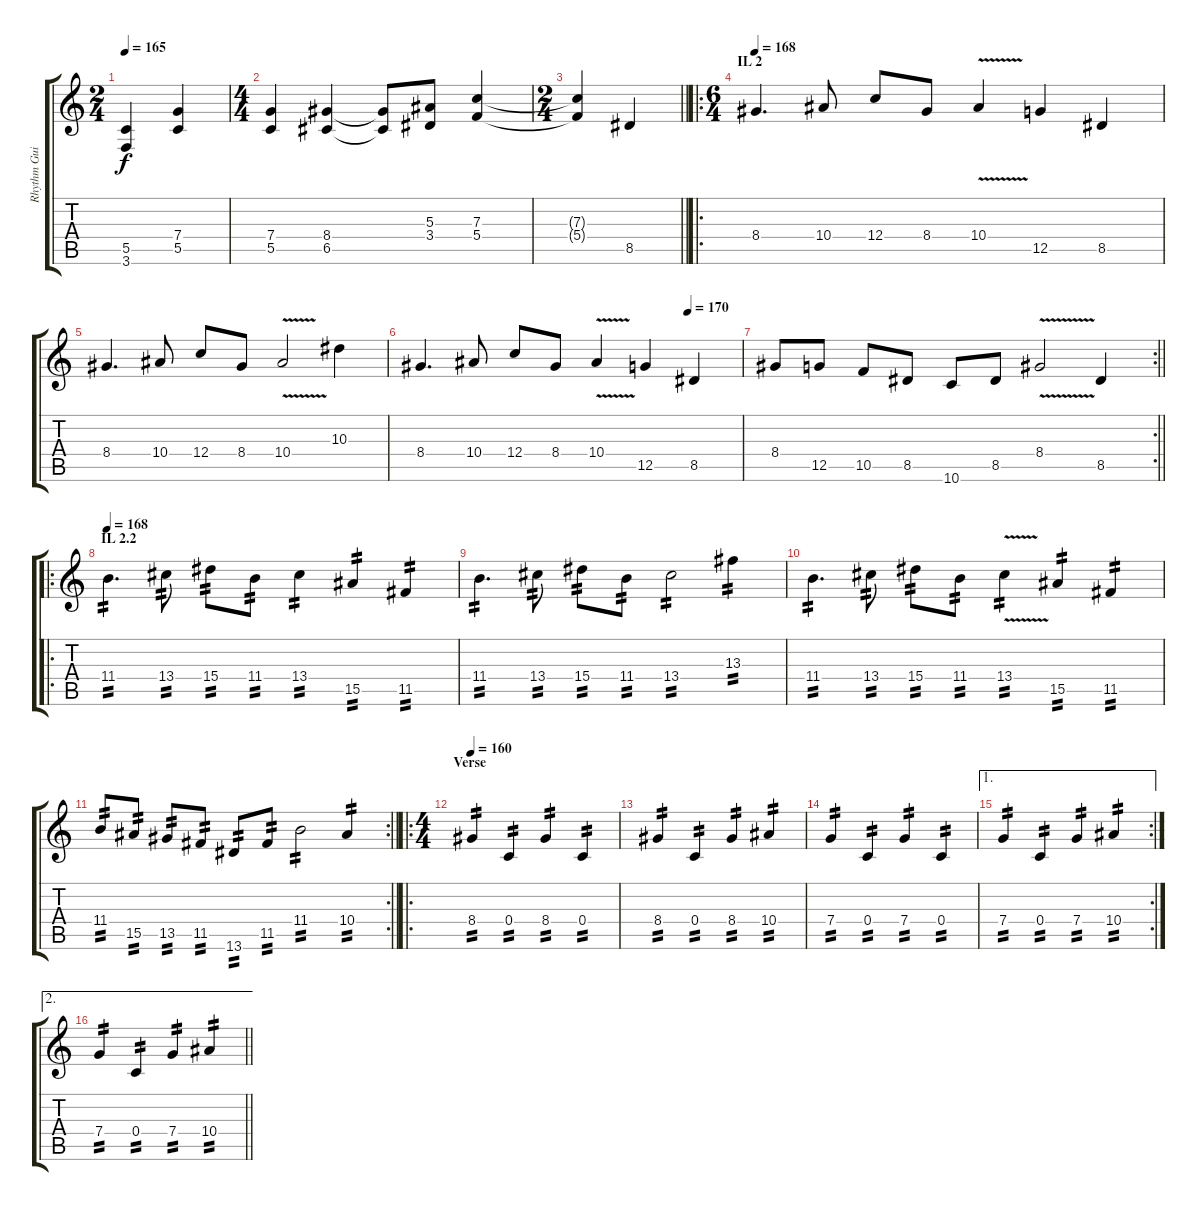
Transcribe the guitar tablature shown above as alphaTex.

\track ("Rhythm Guitar" "Rhythm Gui") {instrument overdrivenguitar}
\staff {score tabs}
\tuning (D4 A3 F3 C3 G2 D2) {hide}
\ts (2 4)
\tempo 165
\clef g2
\ks c
(5.5{t} 3.6{t}).4{dy f} (7.4 5.5).4 |
\ts (4 4)
(7.4 5.5).4 (8.4 6.5).4 (8.4{t} 6.5{t}).8 (5.3 3.4).8 (7.3 5.4).4 |
\ts (2 4)
\barLineRight lightlight
(7.3{t} 5.4{t}).4 8.5.4 |
\ro
\ts (6 4)
\section ("" "IL 2")
\tempo 168
8.4.4{d} 10.4.8 12.4.8 8.4.8 10.4{v}.4 12.5.4 8.5.4 |
8.4.4{d} 10.4.8 12.4.8 8.4.8 10.4{v}.2 10.3.4 |
\tempo (170 0.8333333333333334)
8.4.4{d} 10.4.8 12.4.8 8.4.8 10.4{v}.4 12.5.4 8.5.4 |
\rc 2
\barLineRight lightlight
8.4.8 12.5.8 10.5.8 8.5.8 10.6.8 8.5.8 8.4{v}.2 8.5.4 |
\ro
\section ("" "IL 2.2")
\tempo 168
11.4.4{d tp 2} 13.4.8{tp 2} 15.4.8{tp 2} 11.4.8{tp 2} 13.4.4{tp 2} 15.5.4{tp 2} 11.5.4{tp 2} |
11.4.4{d tp 2} 13.4.8{tp 2} 15.4.8{tp 2} 11.4.8{tp 2} 13.4.2{tp 2} 13.3.4{tp 2} |
11.4.4{d tp 2} 13.4.8{tp 2} 15.4.8{tp 2} 11.4.8{tp 2} 13.4{v}.4{tp 2} 15.5.4{tp 2} 11.5.4{tp 2} |
\rc 2
\barLineRight lightlight
11.4.8{tp 2} 15.5.8{tp 2} 13.5.8{tp 2} 11.5.8{tp 2} 13.6.8{tp 2} 11.5.8{tp 2} 11.4.2{tp 2} 10.4.4{tp 2} |
\ro
\ts (4 4)
\section ("" "Verse")
\tempo 160
8.4.4{tp 2} 0.4.4{tp 2} 8.4.4{tp 2} 0.4.4{tp 2} |
8.4.4{tp 2} 0.4.4{tp 2} 8.4.4{tp 2} 10.4.4{tp 2} |
7.4.4{tp 2} 0.4.4{tp 2} 7.4.4{tp 2} 0.4.4{tp 2} |
\ae 1
\rc 2
7.4.4{tp 2} 0.4.4{tp 2} 7.4.4{tp 2} 10.4.4{tp 2} |
\ae 2
\barLineRight lightlight
7.4.4{tp 2} 0.4.4{tp 2} 7.4.4{tp 2} 10.4.4{tp 2}
